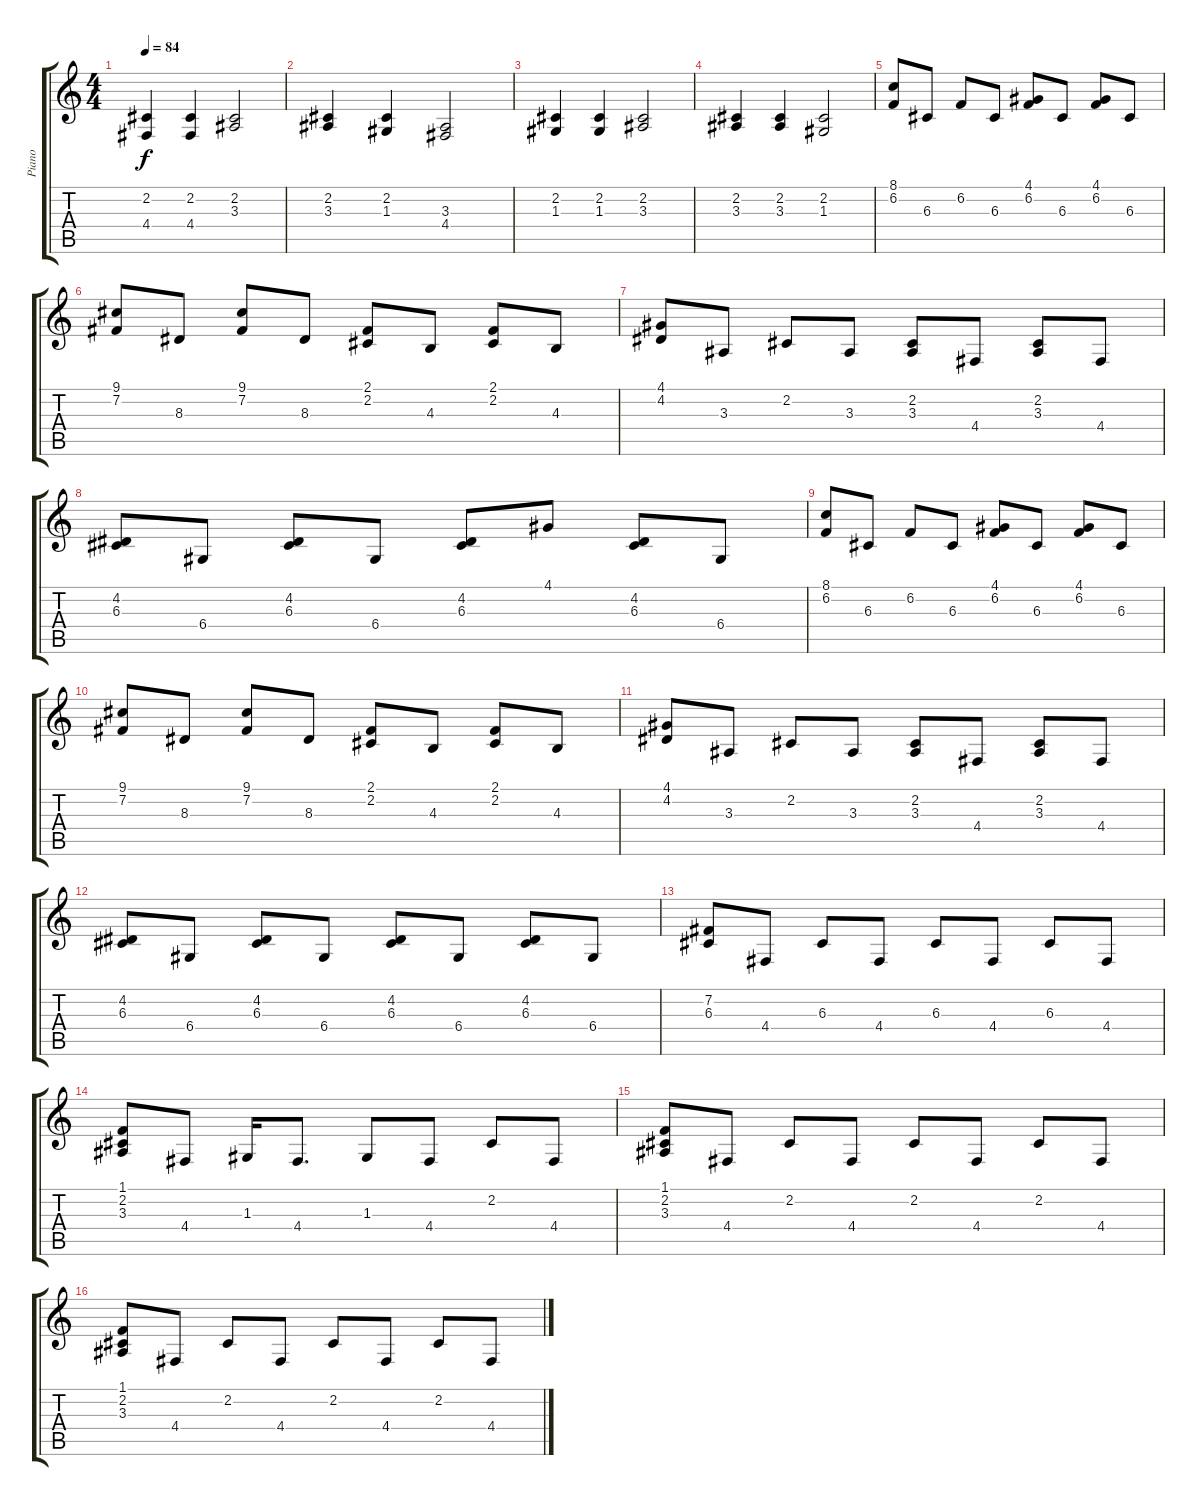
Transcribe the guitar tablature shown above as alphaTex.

\track ("Piano" "Piano") {instrument brightacousticpiano}
\staff {score tabs}
\tuning (E4 B3 G3 D3 A2 E2) {hide}
\ts (4 4)
\tempo 84
\clef g2
\ks c
(2.2 4.4).4{dy f} (2.2 4.4).4 (2.2 3.3).2 |
(2.2 3.3).4 (2.2 1.3).4 (3.3 4.4).2 |
(2.2 1.3).4 (2.2 1.3).4 (2.2 3.3).2 |
(2.2 3.3).4 (2.2 3.3).4 (2.2 1.3).2 |
(8.1 6.2).8{volume 11 balance 7} 6.3.8 6.2.8 6.3.8 (4.1 6.2).8 6.3.8 (4.1 6.2).8 6.3.8 |
(9.1 7.2).8 8.3.8 (9.1 7.2).8 8.3.8 (2.1 2.2).8 4.3.8 (2.1 2.2).8 4.3.8 |
(4.1 4.2).8 3.3.8 2.2.8 3.3.8 (2.2 3.3).8 4.4.8 (2.2 3.3).8 4.4.8 |
(4.2 6.3).8 6.4.8 (4.2 6.3).8 6.4.8 (4.2 6.3).8 4.1.8 (4.2 6.3).8 6.4.8 |
(8.1 6.2).8 6.3.8 6.2.8 6.3.8 (4.1 6.2).8 6.3.8 (4.1 6.2).8 6.3.8 |
(9.1 7.2).8 8.3.8 (9.1 7.2).8 8.3.8 (2.1 2.2).8 4.3.8 (2.1 2.2).8 4.3.8 |
(4.1 4.2).8 3.3.8 2.2.8 3.3.8 (2.2 3.3).8 4.4.8 (2.2 3.3).8 4.4.8 |
(4.2 6.3).8 6.4.8 (4.2 6.3).8 6.4.8 (4.2 6.3).8 6.4.8 (4.2 6.3).8 6.4.8 |
(7.2 6.3).8 4.4.8 6.3.8 4.4.8 6.3.8 4.4.8 6.3.8 4.4.8 |
(1.1 2.2 3.3).8 4.4.8 1.3.16 4.4.8{d} 1.3.8 4.4.8 2.2.8 4.4.8 |
(1.1 2.2 3.3).8 4.4.8 2.2.8 4.4.8 2.2.8 4.4.8 2.2.8 4.4.8 |
(1.1 2.2 3.3).8 4.4.8 2.2.8 4.4.8 2.2.8 4.4.8 2.2.8 4.4.8
